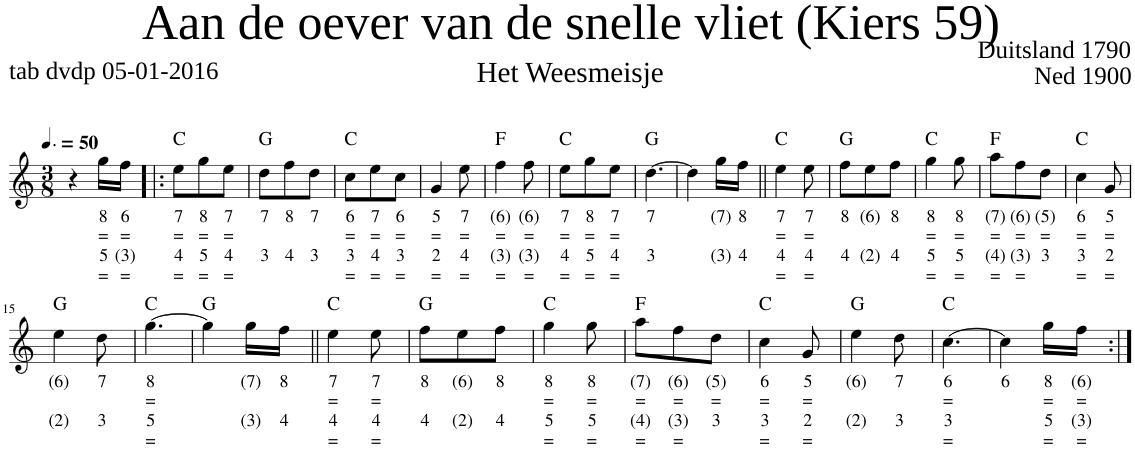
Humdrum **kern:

**kern	**text	**text	**text	**text	**harte
*part1	*part1	*part1	*part1	*part1	*part1
*staff1	*staff1	*staff1	*staff1	*staff1	*
*I"Accordion	*	*	*	*	*
*I'Acc	*	*	*	*	*
*clefG2	*	*	*	*	*
*k[]	*	*	*	*	*
*M3/8	*	*	*	*	*
*MM75	*	*	*	*	*
=1	=1	=1	=1	=1	=1
4r	.	.	.	.	.
!	!LO:LY:b	!LO:LY:b	!LO:LY:b	!LO:LY:b	!
16gg\LL	8	=	5	=	.
!	!LO:LY:b	!LO:LY:b	!LO:LY:b	!LO:LY:b	!
16ff\JJ	6	=	(3)	=	.
=2!|:	=2!|:	=2!|:	=2!|:	=2!|:	=2!|:
!	!LO:LY:b	!LO:LY:b	!LO:LY:b	!LO:LY:b	!
8ee\L	7	=	4	=	C:maj
!	!LO:LY:b	!LO:LY:b	!LO:LY:b	!LO:LY:b	!
8gg\	8	=	5	=	.
!	!LO:LY:b	!LO:LY:b	!LO:LY:b	!LO:LY:b	!
8ee\J	7	=	4	=	.
=3	=3	=3	=3	=3	=3
!	!LO:LY:b	!	!LO:LY:b	!	!
8dd\L	7	.	3	.	G:maj
!	!LO:LY:b	!	!LO:LY:b	!	!
8ff\	8	.	4	.	.
!	!LO:LY:b	!	!LO:LY:b	!	!
8dd\J	7	.	3	.	.
=4	=4	=4	=4	=4	=4
!	!LO:LY:b	!LO:LY:b	!LO:LY:b	!LO:LY:b	!
8cc\L	6	=	3	=	C:maj
!	!LO:LY:b	!LO:LY:b	!LO:LY:b	!LO:LY:b	!
8ee\	7	=	4	=	.
!	!LO:LY:b	!LO:LY:b	!LO:LY:b	!LO:LY:b	!
8cc\J	6	=	3	=	.
=5	=5	=5	=5	=5	=5
!	!LO:LY:b	!LO:LY:b	!LO:LY:b	!LO:LY:b	!
4g/	5	=	2	=	.
!	!LO:LY:b	!LO:LY:b	!LO:LY:b	!LO:LY:b	!
8ee\	7	=	4	=	.
=6	=6	=6	=6	=6	=6
!	!LO:LY:b	!LO:LY:b	!LO:LY:b	!LO:LY:b	!
4ff\	(6)	=	(3)	=	F:maj
!	!LO:LY:b	!LO:LY:b	!LO:LY:b	!LO:LY:b	!
8ff\	(6)	=	(3)	=	.
=7	=7	=7	=7	=7	=7
!	!LO:LY:b	!LO:LY:b	!LO:LY:b	!LO:LY:b	!
8ee\L	7	=	4	=	C:maj
!	!LO:LY:b	!LO:LY:b	!LO:LY:b	!LO:LY:b	!
8gg\	8	=	5	=	.
!	!LO:LY:b	!LO:LY:b	!LO:LY:b	!LO:LY:b	!
8ee\J	7	=	4	=	.
=8	=8	=8	=8	=8	=8
!	!LO:LY:b	!	!LO:LY:b	!	!
[4.dd\	7	.	3	.	G:maj
=9	=9	=9	=9	=9	=9
4dd\]	.	.	.	.	.
!	!LO:LY:b	!	!LO:LY:b	!	!
16gg\LL	(7)	.	(3)	.	.
!	!LO:LY:b	!	!LO:LY:b	!	!
16ff\JJ	8	.	4	.	.
=10||	=10||	=10||	=10||	=10||	=10||
!	!LO:LY:b	!LO:LY:b	!LO:LY:b	!LO:LY:b	!
4ee\	7	=	4	=	C:maj
!	!LO:LY:b	!LO:LY:b	!LO:LY:b	!LO:LY:b	!
8ee\	7	=	4	=	.
=11	=11	=11	=11	=11	=11
!	!LO:LY:b	!	!LO:LY:b	!	!
8ff\L	8	.	4	.	G:maj
!	!LO:LY:b	!	!LO:LY:b	!	!
8ee\	(6)	.	(2)	.	.
!	!LO:LY:b	!	!LO:LY:b	!	!
8ff\J	8	.	4	.	.
=12	=12	=12	=12	=12	=12
!	!LO:LY:b	!LO:LY:b	!LO:LY:b	!LO:LY:b	!
4gg\	8	=	5	=	C:maj
!	!LO:LY:b	!LO:LY:b	!LO:LY:b	!LO:LY:b	!
8gg\	8	=	5	=	.
=13	=13	=13	=13	=13	=13
!	!LO:LY:b	!LO:LY:b	!LO:LY:b	!LO:LY:b	!
8aa\L	(7)	=	(4)	=	F:maj
!	!LO:LY:b	!LO:LY:b	!LO:LY:b	!LO:LY:b	!
8ff\	(6)	=	(3)	=	.
!	!LO:LY:b	!LO:LY:b	!LO:LY:b	!	!
8dd\J	(5)	=	3	.	.
=14	=14	=14	=14	=14	=14
!	!LO:LY:b	!LO:LY:b	!LO:LY:b	!LO:LY:b	!
4cc\	6	=	3	=	C:maj
!	!LO:LY:b	!LO:LY:b	!LO:LY:b	!LO:LY:b	!
8g/	5	=	2	=	.
!!LO:LB:g=z
=15	=15	=15	=15	=15	=15
!	!LO:LY:b	!	!LO:LY:b	!	!
4ee\	(6)	.	(2)	.	G:maj
!	!LO:LY:b	!	!LO:LY:b	!	!
8dd\	7	.	3	.	.
=16	=16	=16	=16	=16	=16
!	!LO:LY:b	!LO:LY:b	!LO:LY:b	!LO:LY:b	!
[4.gg\	8	=	5	=	C:maj
=17	=17	=17	=17	=17	=17
4gg\]	.	.	.	.	G:maj
!	!LO:LY:b	!	!LO:LY:b	!	!
16gg\LL	(7)	.	(3)	.	.
!	!LO:LY:b	!	!LO:LY:b	!	!
16ff\JJ	8	.	4	.	.
=18||	=18||	=18||	=18||	=18||	=18||
!	!LO:LY:b	!LO:LY:b	!LO:LY:b	!LO:LY:b	!
4ee\	7	=	4	=	C:maj
!	!LO:LY:b	!LO:LY:b	!LO:LY:b	!LO:LY:b	!
8ee\	7	=	4	=	.
=19	=19	=19	=19	=19	=19
!	!LO:LY:b	!	!LO:LY:b	!	!
8ff\L	8	.	4	.	G:maj
!	!LO:LY:b	!	!LO:LY:b	!	!
8ee\	(6)	.	(2)	.	.
!	!LO:LY:b	!	!LO:LY:b	!	!
8ff\J	8	.	4	.	.
=20	=20	=20	=20	=20	=20
!	!LO:LY:b	!LO:LY:b	!LO:LY:b	!LO:LY:b	!
4gg\	8	=	5	=	C:maj
!	!LO:LY:b	!LO:LY:b	!LO:LY:b	!LO:LY:b	!
8gg\	8	=	5	=	.
=21	=21	=21	=21	=21	=21
!	!LO:LY:b	!LO:LY:b	!LO:LY:b	!LO:LY:b	!
8aa\L	(7)	=	(4)	=	F:maj
!	!LO:LY:b	!LO:LY:b	!LO:LY:b	!LO:LY:b	!
8ff\	(6)	=	(3)	=	.
!	!LO:LY:b	!LO:LY:b	!LO:LY:b	!	!
8dd\J	(5)	=	3	.	.
=22	=22	=22	=22	=22	=22
!	!LO:LY:b	!LO:LY:b	!LO:LY:b	!LO:LY:b	!
4cc\	6	=	3	=	C:maj
!	!LO:LY:b	!LO:LY:b	!LO:LY:b	!LO:LY:b	!
8g/	5	=	2	=	.
=23	=23	=23	=23	=23	=23
!	!LO:LY:b	!	!LO:LY:b	!	!
4ee\	(6)	.	(2)	.	G:maj
!	!LO:LY:b	!	!LO:LY:b	!	!
8dd\	7	.	3	.	.
=24	=24	=24	=24	=24	=24
!	!LO:LY:b	!LO:LY:b	!LO:LY:b	!LO:LY:b	!
[4.cc\	6	=	3	=	C:maj
=25	=25	=25	=25	=25	=25
!	!LO:LY:b	!	!	!	!
4cc\]	6	.	.	.	.
!	!LO:LY:b	!LO:LY:b	!LO:LY:b	!LO:LY:b	!
16gg\LL	8	=	5	=	.
!	!LO:LY:b	!LO:LY:b	!LO:LY:b	!LO:LY:b	!
16ff\JJ	(6)	=	(3)	=	.
=:|!	=:|!	=:|!	=:|!	=:|!	=:|!
*-	*-	*-	*-	*-	*-
